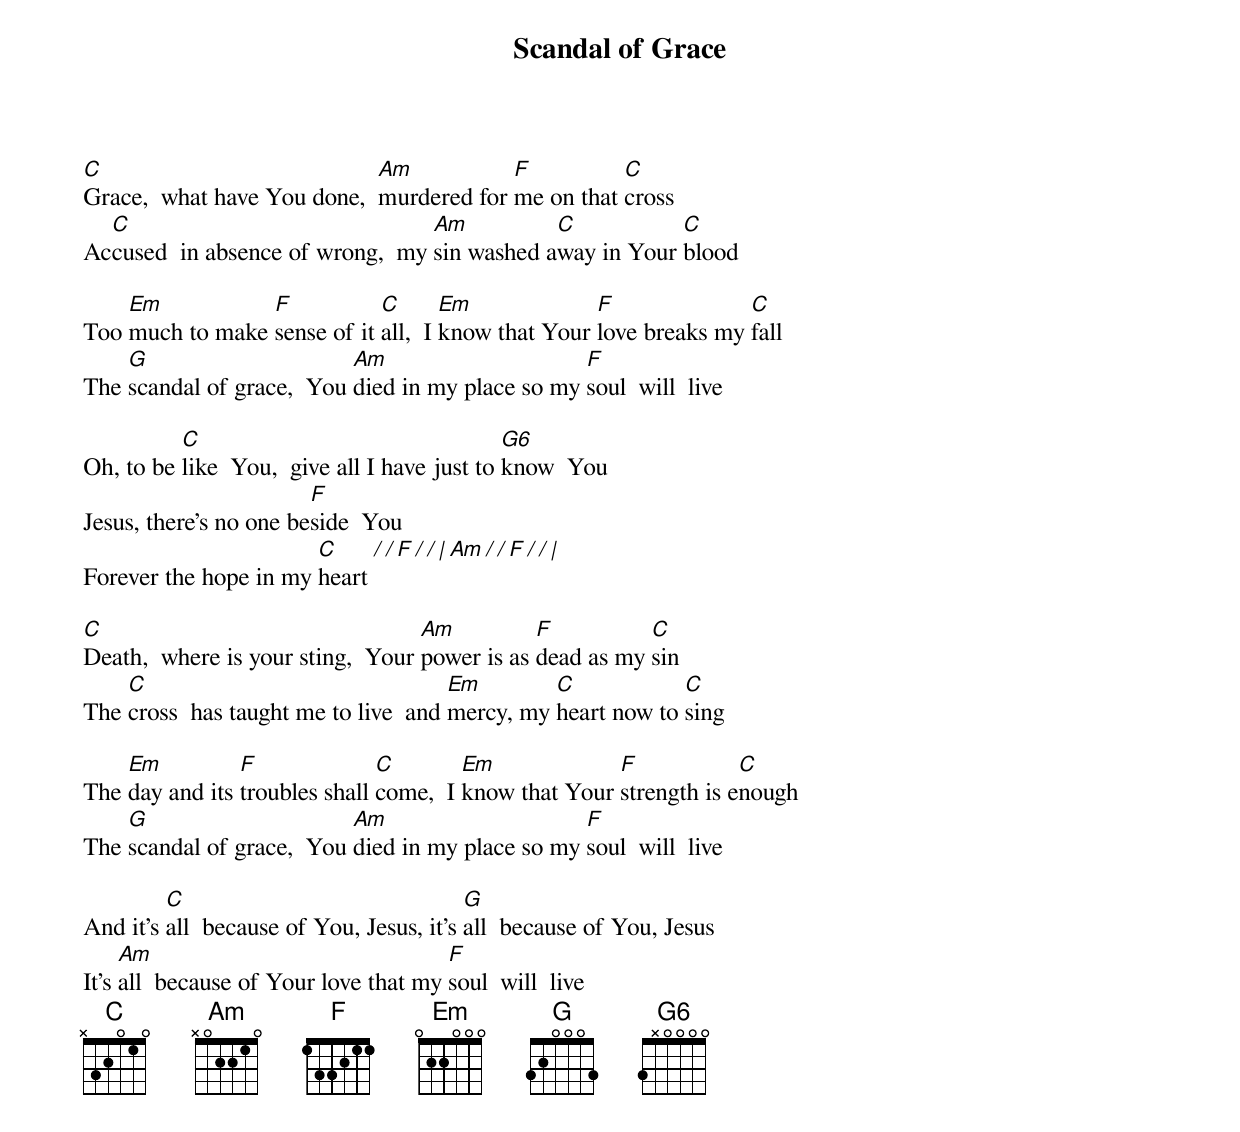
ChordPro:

{title: Scandal of Grace}
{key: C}
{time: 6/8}
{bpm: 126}
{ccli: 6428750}
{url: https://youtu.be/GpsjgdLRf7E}
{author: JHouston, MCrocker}
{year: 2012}
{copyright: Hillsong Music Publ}

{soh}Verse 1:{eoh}
[C]Grace,  what have You done,  [Am]murdered for [F]me on that [C]cross
Ac[C]cused  in absence of wrong,  my [Am]sin washed a[C]way in Your [C]blood

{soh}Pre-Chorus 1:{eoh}
Too [Em]much to make [F]sense of it [C]all,  I [Em]know that Your [F]love breaks my [C]fall
The [G]scandal of grace,  You [Am]died in my place so my [F]soul  will  live

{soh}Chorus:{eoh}
Oh, to be [C]like  You,  give all I have just to [G6]know  You
Jesus, there's no one be[F]side  You
Forever the hope in my [C]heart[ / / F / / | Am / / F / / |]

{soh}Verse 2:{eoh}
[C]Death,  where is your sting,  Your [Am]power is as [F]dead as my [C]sin
The [C]cross  has taught me to live  and [Em]mercy, my [C]heart now to [C]sing

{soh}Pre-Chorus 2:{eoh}
The [Em]day and its [F]troubles shall [C]come,  I [Em]know that Your [F]strength is e[C]nough
The [G]scandal of grace,  You [Am]died in my place so my [F]soul  will  live

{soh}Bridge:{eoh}
And it's [C]all  because of You, Jesus, it's [G]all  because of You, Jesus
It's [Am]all  because of Your love that my [F]soul  will  live
